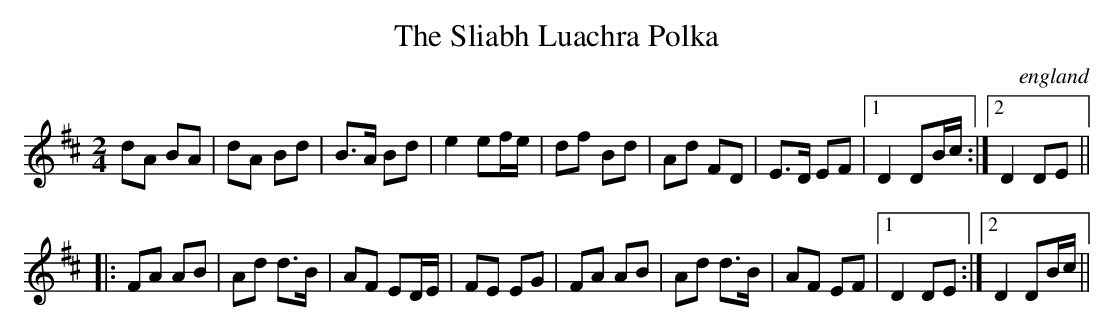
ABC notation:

X:1
T:Sliabh Luachra Polka, The
O:england
M:2/4
L:1/8
K:D
dA BA|dA Bd|B>A Bd|e2 ef/e/|df Bd|Ad FD|E>D EF|1 D2 DB/c/:|2 D2 DE||
|:FA AB|Ad d>B|AF ED/E/|FE EG|FA AB|Ad d>B|AF EF|1 D2 DE:|2 D2 DB/c/||
